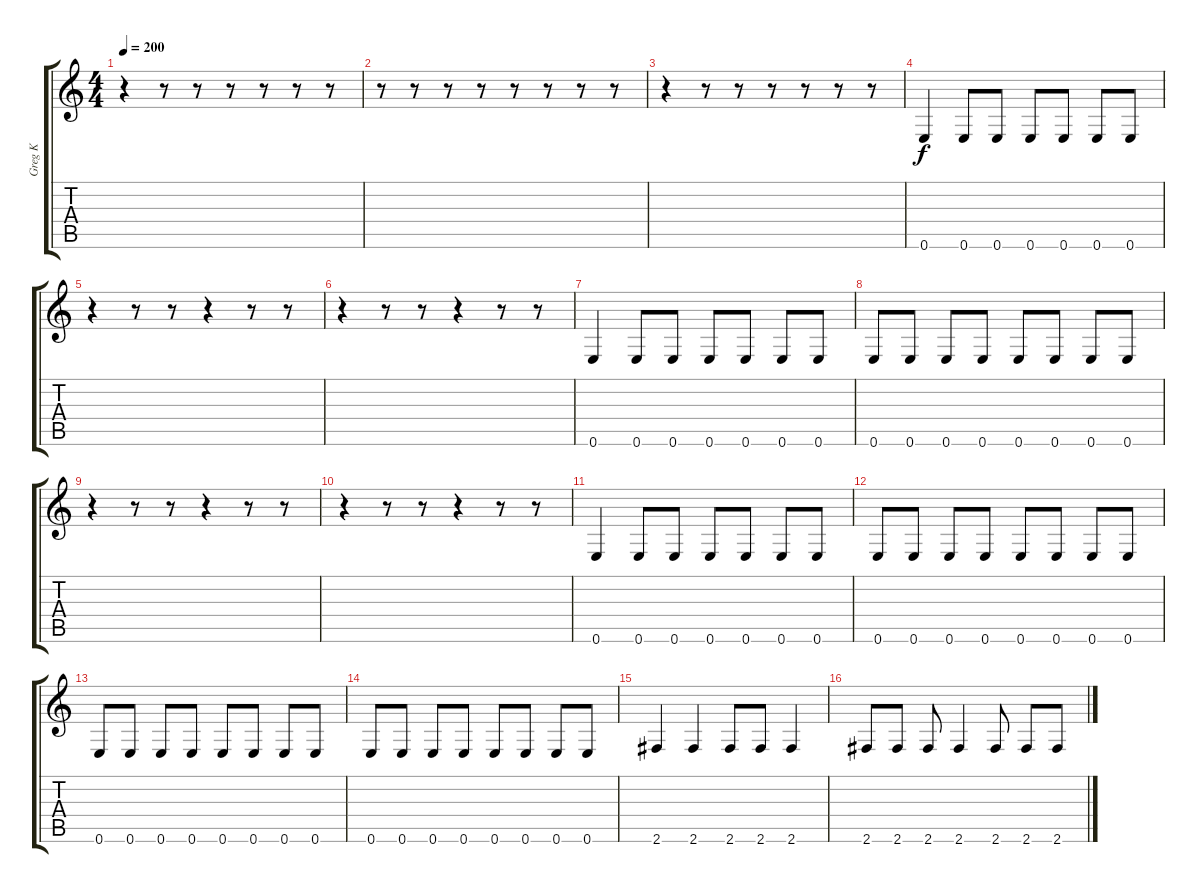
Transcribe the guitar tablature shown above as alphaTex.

\track ("Greg K" "Greg K") {instrument electricbasspick}
\staff {score tabs}
\tuning (E4 B3 G3 D3 A2 E2) {hide}
\ts (4 4)
\tempo 200
\clef g2
\ks c
r.4{dy f} r.8 r.8 r.8 r.8 r.8 r.8 |
r.8 r.8 r.8 r.8 r.8 r.8 r.8 r.8 |
r.4 r.8 r.8 r.8 r.8 r.8 r.8 |
0.6.4 0.6.8 0.6.8 0.6.8 0.6.8 0.6.8 0.6.8 |
r.4 r.8 r.8 r.4 r.8 r.8 |
r.4 r.8 r.8 r.4 r.8 r.8 |
0.6.4 0.6.8 0.6.8 0.6.8 0.6.8 0.6.8 0.6.8 |
0.6.8 0.6.8 0.6.8 0.6.8 0.6.8 0.6.8 0.6.8 0.6.8 |
r.4 r.8 r.8 r.4 r.8 r.8 |
r.4 r.8 r.8 r.4 r.8 r.8 |
0.6.4 0.6.8 0.6.8 0.6.8 0.6.8 0.6.8 0.6.8 |
0.6.8 0.6.8 0.6.8 0.6.8 0.6.8 0.6.8 0.6.8 0.6.8 |
0.6.8 0.6.8 0.6.8 0.6.8 0.6.8 0.6.8 0.6.8 0.6.8 |
0.6.8 0.6.8 0.6.8 0.6.8 0.6.8 0.6.8 0.6.8 0.6.8 |
2.6.4 2.6.4 2.6.8 2.6.8 2.6.4 |
2.6.8 2.6.8 2.6.8 2.6.4 2.6.8 2.6.8 2.6.8
